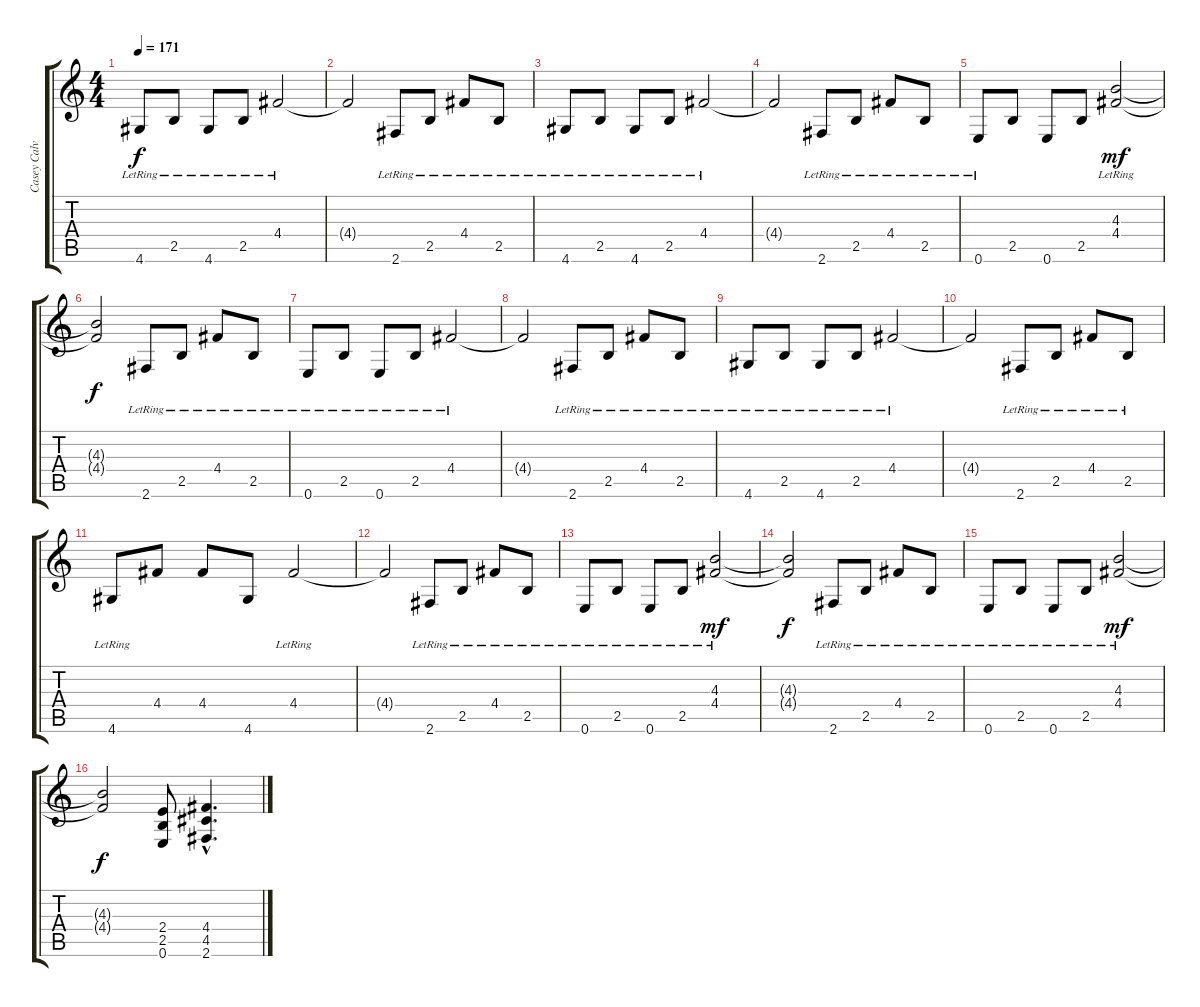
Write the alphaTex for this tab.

\track ("Casey Calvert (Guitar)" "Casey Calv") {instrument electricguitarjazz}
\staff {score tabs}
\tuning (E4 B3 G3 D3 A2 E2) {hide}
\ts (4 4)
\tempo 171
\clef g2
\ks c
4.6{lr}.8{dy f} 2.5{lr}.8 4.6{lr}.8 2.5{lr}.8 4.4{lr}.2 |
4.4{t}.2 2.6{lr}.8 2.5{lr}.8 4.4{lr}.8 2.5{lr}.8 |
4.6{lr}.8 2.5{lr}.8 4.6{lr}.8 2.5{lr}.8 4.4{lr}.2 |
4.4{t}.2 2.6{lr}.8 2.5{lr}.8 4.4{lr}.8 2.5{lr}.8 |
0.6{lr}.8 2.5.8 0.6.8 2.5.8 (4.3 4.4{lr}).2{dy mf} |
(4.3{t} 4.4{t}).2{dy f} 2.6{lr}.8 2.5{lr}.8 4.4{lr}.8 2.5{lr}.8 |
0.6{lr}.8 2.5{lr}.8 0.6{lr}.8 2.5{lr}.8 4.4{lr}.2 |
4.4{t}.2 2.6{lr}.8 2.5{lr}.8 4.4{lr}.8 2.5{lr}.8 |
4.6{lr}.8 2.5{lr}.8 4.6{lr}.8 2.5{lr}.8 4.4{lr}.2 |
4.4{t}.2 2.6{lr}.8 2.5{lr}.8 4.4{lr}.8 2.5{lr}.8 |
4.6{lr}.8 4.4.8 4.4.8 4.6.8 4.4{lr}.2 |
4.4{t}.2 2.6{lr}.8 2.5{lr}.8 4.4{lr}.8 2.5{lr}.8 |
0.6{lr}.8 2.5{lr}.8 0.6{lr}.8 2.5{lr}.8 (4.3 4.4{lr}).2{dy mf} |
(4.3{t} 4.4{t}).2{dy f} 2.6{lr}.8 2.5{lr}.8 4.4{lr}.8 2.5{lr}.8 |
0.6{lr}.8 2.5{lr}.8 0.6{lr}.8 2.5{lr}.8 (4.3 4.4{lr}).2{dy mf} |
(4.3{t} 4.4{t}).2{dy f} (2.4 2.5 0.6).8{volume 16 balance 8 instrument distortionguitar} (4.4{hac} 4.5{hac} 2.6{hac}).4{d}
